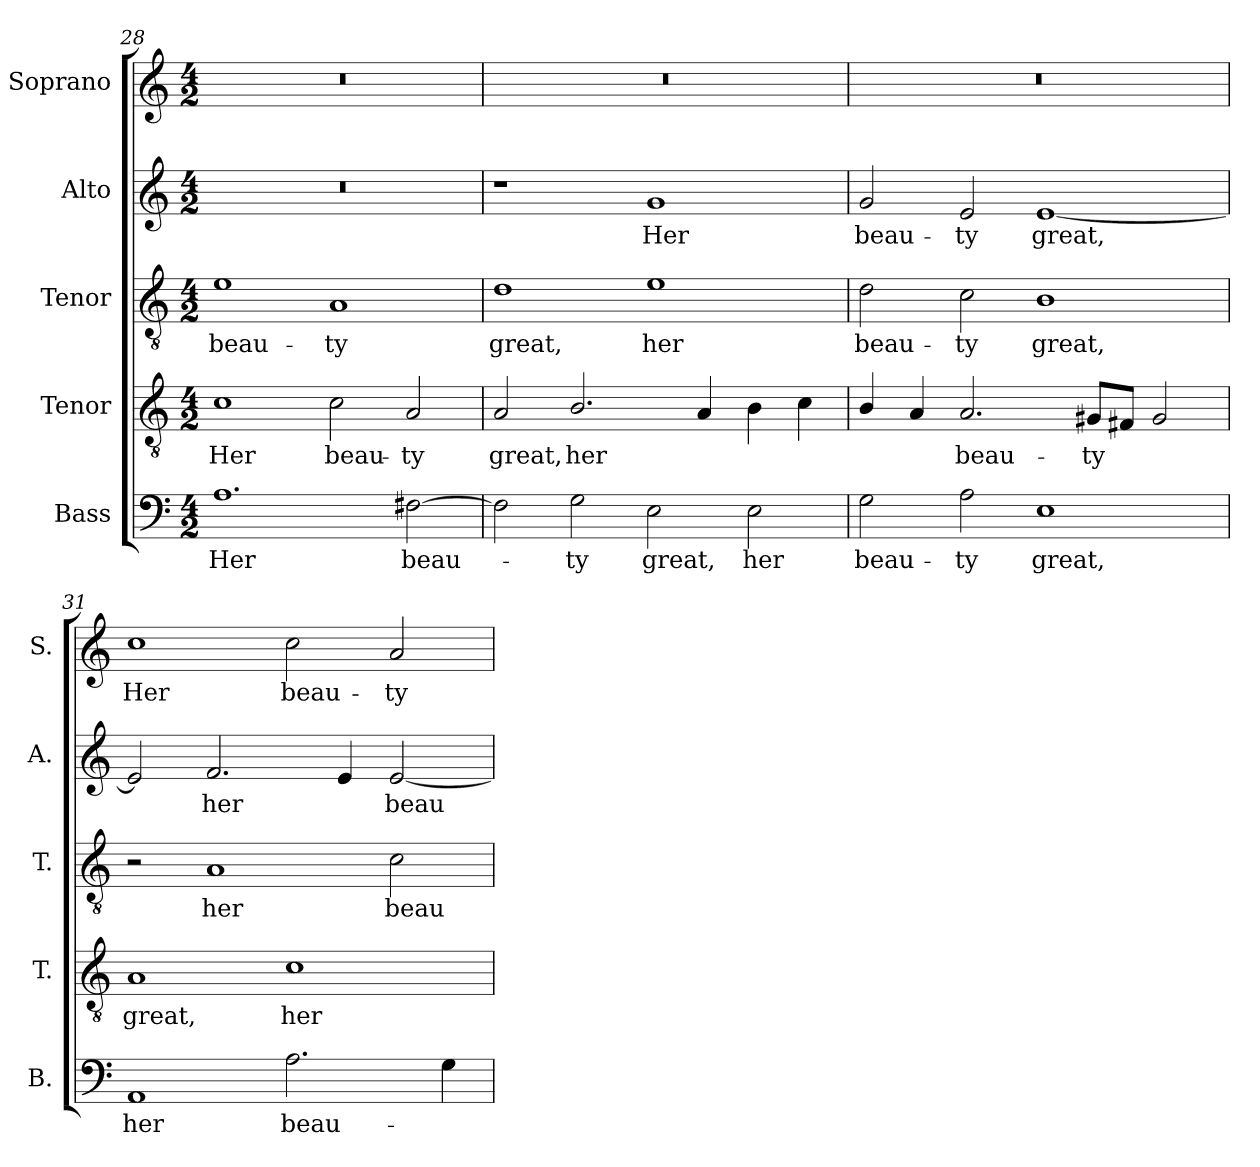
**kern	**text	**kern	**text	**kern	**text	**kern	**text	**kern	**text
*part5	*part5	*part4	*part4	*part3	*part3	*part2	*part2	*part1	*part1
*staff5	*staff5	*staff4	*staff4	*staff3	*staff3	*staff2	*staff2	*staff1	*staff1
*I"Bass	*	*I"Tenor	*	*I"Tenor	*	*I"Alto	*	*I"Soprano	*
*I'B.	*	*I'T.	*	*I'T.	*	*I'A.	*	*I'S.	*
!!LO:LB:g=z
*clefF4	*	*clefGv2	*	*clefGv2	*	*clefG2	*	*clefG2	*
*	*	*ITrd7c12	*	*ITrd7c12	*	*	*	*	*
*k[]	*	*k[]	*	*k[]	*	*k[]	*	*k[]	*
*C:	*	*C:	*	*C:	*	*C:	*	*C:	*
*M4/2	*	*M4/2	*	*M4/2	*	*M4/2	*	*M4/2	*
=28	=28	=28	=28	=28	=28	=28	=28	=28	=28
!	!LO:LY:b:color=#000000	!	!	!	!	!	!	!	!
!	!	!	!LO:LY:b:color=#000000	!	!	!	!	!	!
!	!	!	!	!	!LO:LY:b:color=#000000	!LO:N:vis=1	!	!LO:N:vis=1	!
1.Ai	Her	1Ci	Her	1Ei	beau-	0r	.	0r	.
!	!	!	!LO:LY:b:color=#000000	!	!	!	!	!	!
!	!	!	!	!	!LO:LY:b:color=#000000	!	!	!	!
.	.	2Ci\	beau-	1AAi	-ty	.	.	.	.
!	!LO:LY:b:color=#000000	!	!	!	!	!	!	!	!
!	!	!	!LO:LY:b:color=#000000	!	!	!	!	!	!
[2F#Xi\	beau-	2AAi/	-ty	.	.	.	.	.	.
=29	=29	=29	=29	=29	=29	=29	=29	=29	=29
!	!	!	!LO:LY:b:color=#000000	!	!	!	!	!	!
!	!	!	!	!	!LO:LY:b:color=#000000	!	!	!LO:N:vis=1	!
2F#i\]	.	2AAi/	great,	1Di	great,	1r	.	0r	.
!	!LO:LY:b:color=#000000	!	!	!	!	!	!	!	!
!	!	!	!LO:LY:b:color=#000000	!	!	!	!	!	!
2Gi\	-ty	2.BBi/	her	.	.	.	.	.	.
!	!LO:LY:b:color=#000000	!	!	!	!	!	!	!	!
!	!	!	!	!	!LO:LY:b:color=#000000	!	!	!	!
!	!	!	!	!	!	!	!LO:LY:b:color=#000000	!	!
2Ei\	great,	.	.	1Ei	her	1gi	Her	.	.
.	.	4AAi/	.	.	.	.	.	.	.
!	!LO:LY:b:color=#000000	!	!	!	!	!	!	!	!
2Ei\	her	4BBi\	.	.	.	.	.	.	.
.	.	4Ci\	.	.	.	.	.	.	.
=30	=30	=30	=30	=30	=30	=30	=30	=30	=30
!	!LO:LY:b:color=#000000	!	!	!	!	!	!	!	!
!	!	!	!	!	!LO:LY:b:color=#000000	!	!	!	!
!	!	!	!	!	!	!	!LO:LY:b:color=#000000	!LO:N:vis=1	!
2Gi\	beau-	4BBi/	.	2Di\	beau-	2gi/	beau-	0r	.
.	.	4AAi/	.	.	.	.	.	.	.
!	!LO:LY:b:color=#000000	!	!	!	!	!	!	!	!
!	!	!	!LO:LY:b:color=#000000	!	!	!	!	!	!
!	!	!	!	!	!LO:LY:b:color=#000000	!	!	!	!
!	!	!	!	!	!	!	!LO:LY:b:color=#000000	!	!
2Ai\	-ty	2.AAi/	beau-	2Ci\	-ty	2ei/	-ty	.	.
!	!LO:LY:b:color=#000000	!	!	!	!	!	!	!	!
!	!	!	!	!	!LO:LY:b:color=#000000	!	!	!	!
!	!	!	!	!	!	!	!LO:LY:b:color=#000000	!	!
1Ei	great,	.	.	1BBi	great,	[1ei	great,	.	.
!	!	!	!LO:LY:b:color=#000000	!	!	!	!	!	!
.	.	8GG#Xi/L	-ty	.	.	.	.	.	.
.	.	8FF#Xi/J	.	.	.	.	.	.	.
.	.	2GG#i/	.	.	.	.	.	.	.
=31	=31	=31	=31	=31	=31	=31	=31	=31	=31
!	!LO:LY:b:color=#000000	!	!	!	!	!	!	!	!
!	!	!	!LO:LY:b:color=#000000	!	!	!	!	!	!
!	!	!	!	!	!	!	!	!	!LO:LY:b:color=#000000
1AAi	her	1AAi	great,	2r	.	2ei/]	.	1cci	Her
!	!	!	!	!	!LO:LY:b:color=#000000	!	!	!	!
!	!	!	!	!	!	!	!LO:LY:b:color=#000000	!	!
.	.	.	.	1AAi	her	2.fi/	her	.	.
!	!LO:LY:b:color=#000000	!	!	!	!	!	!	!	!
!	!	!	!LO:LY:b:color=#000000	!	!	!	!	!	!
!	!	!	!	!	!	!	!	!	!LO:LY:b:color=#000000
2.Ai\	beau-	1Ci	her	.	.	.	.	2cci\	beau-
.	.	.	.	.	.	4ei/	.	.	.
!	!	!	!	!	!LO:LY:b:color=#000000	!	!	!	!
!	!	!	!	!	!	!	!LO:LY:b:color=#000000	!	!
!	!	!	!	!	!	!	!	!	!LO:LY:b:color=#000000
.	.	.	.	2Ci\	beau-	[2ei/	beau-	2ai/	-ty
4Gi\	.	.	.	.	.	.	.	.	.
=	=	=	=	=	=	=	=	=	=
*-	*-	*-	*-	*-	*-	*-	*-	*-	*-
